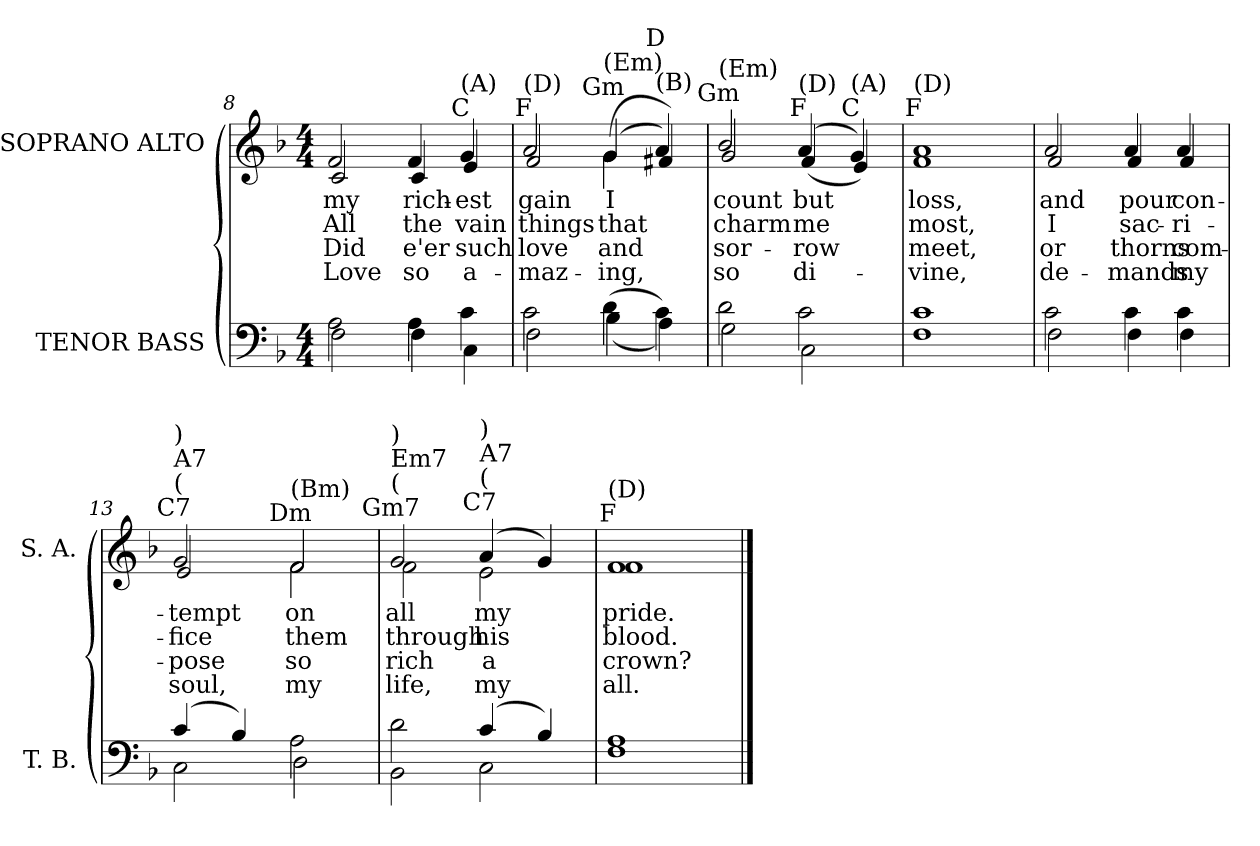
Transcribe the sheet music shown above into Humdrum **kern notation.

**kern	**kern	**text	**text	**text	**text
*part2	*part1	*part1	*part1	*part1	*part1
*staff2	*staff1	*staff1	*staff1	*staff1	*staff1
*I"TENOR BASS	*I"SOPRANO ALTO	*	*	*	*
*I'T. B.	*I'S. A.	*	*	*	*
*clefF4	*clefG2	*	*	*	*
*k[b-]	*k[b-]	*	*	*	*
*F:	*F:	*	*	*	*
*M4/4	*M4/4	*	*	*	*
=8	=8	=8	=8	=8	=8
*^	*	*	*	*	*
!	!	!LO:TX:a:cj:t=F	!	!	!	!
!	!	!LO:TX:t=(D)	!	!	!	!
!	!	!	!LO:LY:b:color=#000000	!LO:LY:b:color=#000000	!LO:LY:b:color=#000000	!LO:LY:b:color=#000000
*	*	*^	*	*	*	*
2Ai\	2Fi\	2fi/	2ci/	my	All	Did	Love
!	!	!	!	!LO:LY:b:color=#000000	!LO:LY:b:color=#000000	!LO:LY:b:color=#000000	!LO:LY:b:color=#000000
4Ai\	4Fi\	4fi/	4ci/	rich-	the	e'er	so
!	!	!LO:TX:a:cj:t=C	!	!	!	!	!
!	!	!LO:TX:t=(A)	!	!	!	!	!
!	!	!	!	!LO:LY:b:color=#000000	!LO:LY:b:color=#000000	!LO:LY:b:color=#000000	!LO:LY:b:color=#000000
4ci\	4Ci\	4gi/	4ei/	-est	vain	such	a-
=9	=9	=9	=9	=9	=9	=9	=9
!	!	!LO:TX:a:cj:t=F	!	!	!	!	!
!	!	!LO:TX:t=(D)	!	!	!	!	!
!	!	!	!	!LO:LY:b:color=#000000	!LO:LY:b:color=#000000	!LO:LY:b:color=#000000	!LO:LY:b:color=#000000
2ci\	2Fi\	2ai/	2fi/	gain	things	love	-maz-
!	!	!LO:TX:a:cj:t=Gm	!	!	!	!	!
!	!	!LO:TX:t=(Em)	!	!	!	!	!
!	!	!	!	!LO:LY:b:color=#000000	!LO:LY:b:color=#000000	!LO:LY:b:color=#000000	!LO:LY:b:color=#000000
(4di\	(4B-i\	(4gi/	(4gi\	I	that	and	-ing,
!	!	!LO:TX:a:cj:t=D	!	!	!	!	!
!	!	!LO:TX:t=(B)	!	!	!	!	!
4ci\)	4Ai\)	4ai/)	4f#Xi/)	.	.	.	.
!!LO:LB:g=z	!!
=10	=10	=10	=10	=10	=10	=10	=10
!	!	!LO:TX:a:cj:t=Gm	!	!	!	!	!
!	!	!LO:TX:t=(Em)	!	!	!	!	!
!	!	!	!	!LO:LY:b:color=#000000	!LO:LY:b:color=#000000	!LO:LY:b:color=#000000	!LO:LY:b:color=#000000
2di\	2Gi\	2b-i/	2gi/	count	charm	sor-	so
!	!	!LO:TX:a:cj:t=F	!	!	!	!	!
!	!	!LO:TX:t=(D)	!	!	!	!	!
!	!	!	!	!LO:LY:b:color=#000000	!LO:LY:b:color=#000000	!LO:LY:b:color=#000000	!LO:LY:b:color=#000000
2ci\	2Ci\	(4ai/	(4fi/	but	me	-row	di-
!	!	!LO:TX:a:cj:t=C	!	!	!	!	!
!	!	!LO:TX:t=(A)	!	!	!	!	!
.	.	4gi/)	4ei/)	.	.	.	.
=11	=11	=11	=11	=11	=11	=11	=11
!	!	!LO:TX:a:cj:t=F	!	!	!	!	!
!	!	!LO:TX:t=(D)	!	!	!	!	!
!	!	!	!	!LO:LY:b:color=#000000	!LO:LY:b:color=#000000	!LO:LY:b:color=#000000	!LO:LY:b:color=#000000
1ci	1Fi	1ai	1fi	loss,	most,	meet,	-vine,
=12	=12	=12	=12	=12	=12	=12	=12
!	!	!	!	!LO:LY:b:color=#000000	!LO:LY:b:color=#000000	!LO:LY:b:color=#000000	!LO:LY:b:color=#000000
2ci\	2Fi\	2ai/	2fi/	and	I	or	de-
!	!	!	!	!LO:LY:b:color=#000000	!LO:LY:b:color=#000000	!LO:LY:b:color=#000000	!LO:LY:b:color=#000000
4ci\	4Fi\	4ai/	4fi/	pour	sac-	thorns	-mands
!	!	!	!	!LO:LY:b:color=#000000	!LO:LY:b:color=#000000	!LO:LY:b:color=#000000	!LO:LY:b:color=#000000
4ci\	4Fi\	4ai/	4fi/	con-	-ri-	com-	my
=13	=13	=13	=13	=13	=13	=13	=13
!	!	!LO:TX:a:cj:t=C7	!	!	!	!	!
!	!	!LO:TX:t=(	!	!	!	!	!
!	!	!LO:TX:t=A7	!	!	!	!	!
!	!	!LO:TX:t=)	!	!	!	!	!
!	!	!	!	!LO:LY:b:color=#000000	!LO:LY:b:color=#000000	!LO:LY:b:color=#000000	!LO:LY:b:color=#000000
(4ci/	2Ci\	2gi/	2ei/	-tempt	-fice	-pose	soul,
4B-i/)	.	.	.	.	.	.	.
!	!	!LO:TX:a:cj:t=Dm	!	!	!	!	!
!	!	!LO:TX:t=(Bm)	!	!	!	!	!
!	!	!	!	!LO:LY:b:color=#000000	!LO:LY:b:color=#000000	!LO:LY:b:color=#000000	!LO:LY:b:color=#000000
2Ai\	2Di\	2fi/	2fi\	on	them	so	my
=14	=14	=14	=14	=14	=14	=14	=14
!	!	!LO:TX:a:cj:t=Gm7	!	!	!	!	!
!	!	!LO:TX:t=(	!	!	!	!	!
!	!	!LO:TX:t=Em7	!	!	!	!	!
!	!	!LO:TX:t=)	!	!	!	!	!
!	!	!	!	!LO:LY:b:color=#000000	!LO:LY:b:color=#000000	!LO:LY:b:color=#000000	!LO:LY:b:color=#000000
2di\	2BB-i\	2gi/	2fi\	all	through	rich	life,
!	!	!LO:TX:a:cj:t=C7	!	!	!	!	!
!	!	!LO:TX:t=(	!	!	!	!	!
!	!	!LO:TX:t=A7	!	!	!	!	!
!	!	!LO:TX:t=)	!	!	!	!	!
!	!	!	!	!LO:LY:b:color=#000000	!LO:LY:b:color=#000000	!LO:LY:b:color=#000000	!LO:LY:b:color=#000000
(4ci/	2Ci\	(4ai/	2ei\	my	his	a	my
4B-i/)	.	4gi/)	.	.	.	.	.
=15	=15	=15	=15	=15	=15	=15	=15
!	!	!LO:TX:a:cj:t=F	!	!	!	!	!
!	!	!LO:TX:t=(D)	!	!	!	!	!
!	!	!	!	!LO:LY:b:color=#000000	!LO:LY:b:color=#000000	!LO:LY:b:color=#000000	!LO:LY:b:color=#000000
1Ai	1Fi	1fi	1fi	pride.	blood.	crown?	all.
*v	*v	*	*	*	*	*	*
*	*v	*v	*	*	*	*
==	==	==	==	==	==
*-	*-	*-	*-	*-	*-
